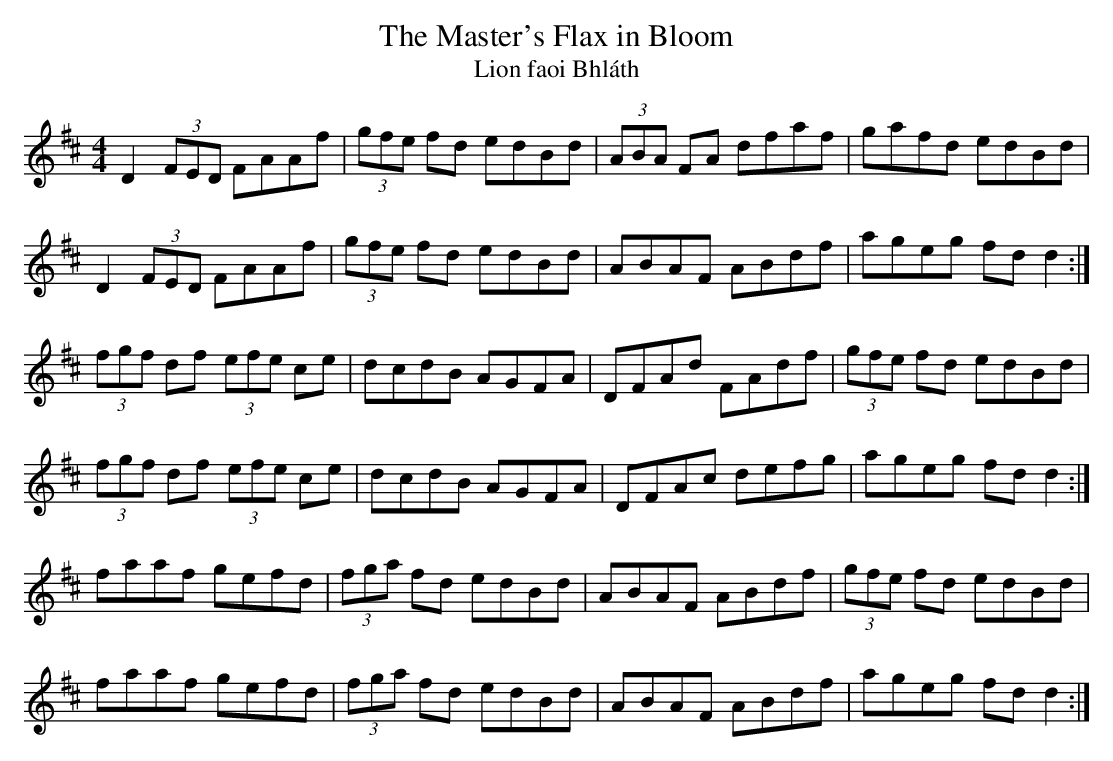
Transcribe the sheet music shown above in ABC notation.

X:1
T: The Master's Flax in Bloom
T: Lion faoi Bhl\'ath
L: 1/8
M: 4/4
K: D
D2 (3FED FAAf|(3gfe fd edBd|(3ABA FA dfaf|gafd edBd|
D2 (3FED FAAf|(3gfe fd edBd|ABAF ABdf|ageg fd d2 :|
(3fgf df (3efe ce|dcdB AGFA|DFAd FAdf|(3gfe fd edBd|
(3fgf df (3efe ce|dcdB AGFA|DFAc defg|ageg fd d2 :|
faaf gefd|(3fga fd edBd|ABAF ABdf|(3gfe fd edBd|
faaf gefd|(3fga fd edBd|ABAF ABdf|ageg fd d2 :|
